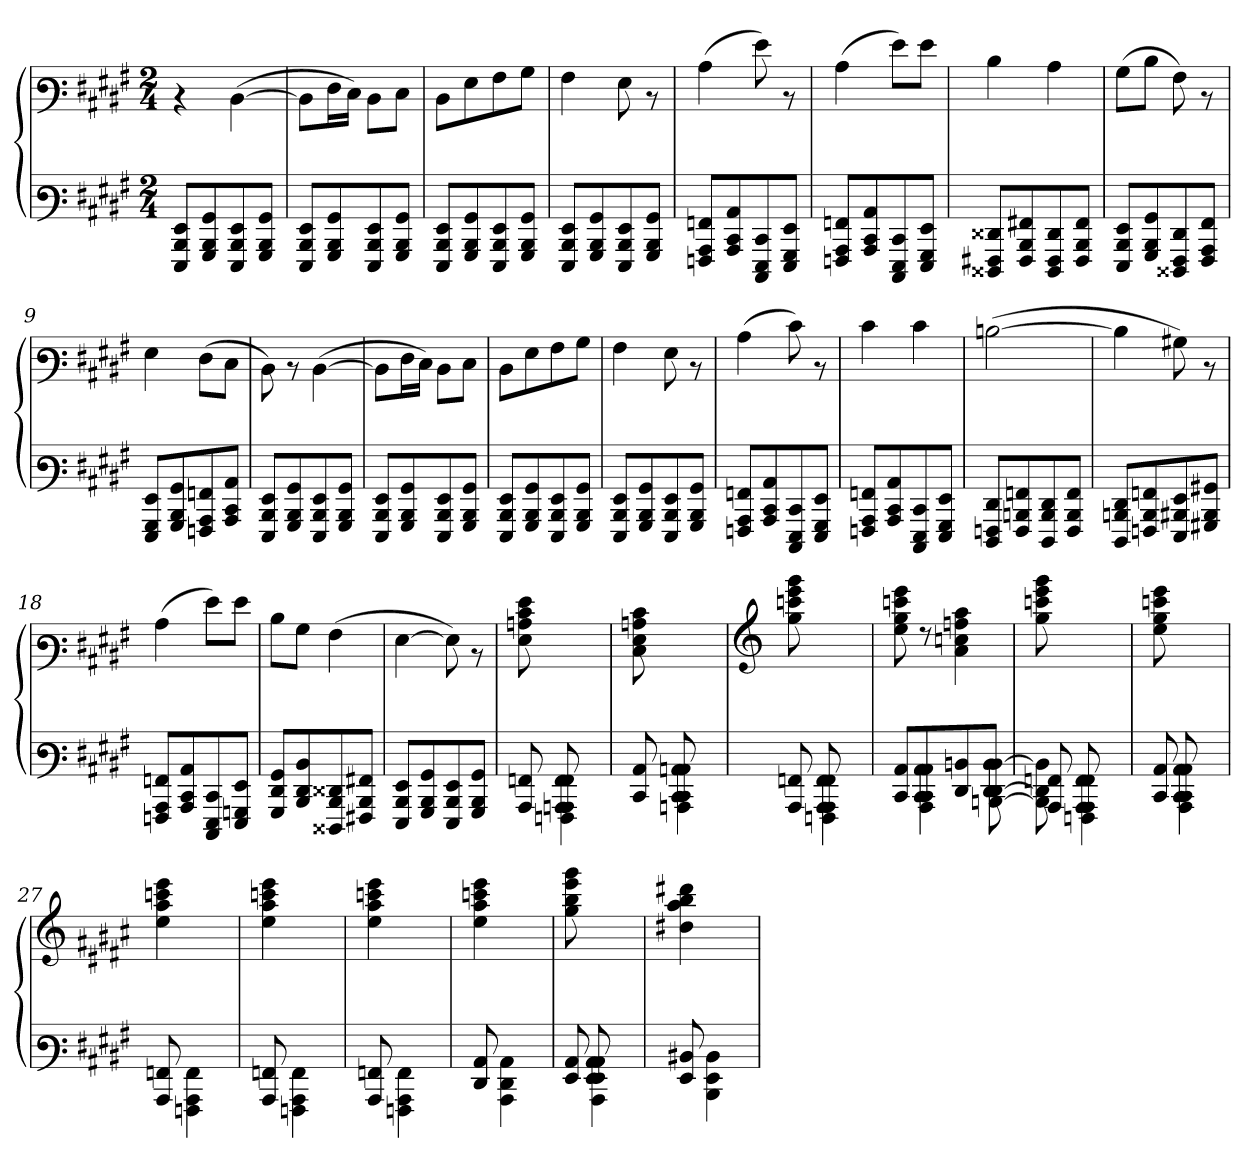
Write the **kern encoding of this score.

**kern	**kern
*part1	*part1
*staff2	*staff1
*clefF3	*clefF3
*k[f#c#g#d#a#]	*k[f#c#g#d#a#]
*M2/4	*M2/4
=1	=1
8GGG#/ 8DD#/ 8GG#/L	4rD
8BBB/ 8DD#/ 8BB/	.
8GGG#/ 8DD#/ 8GG#/	(>[>4D#\
8BBB/ 8DD#/ 8BB/J	.
=2	=2
8GGG#/ 8DD#/ 8GG#/L	8D#\L]
8BBB/ 8DD#/ 8BB/	16F#\K
.	16E\Jk)
8GGG#/ 8DD#/ 8GG#/	8D#\L
8BBB/ 8DD#/ 8BB/J	8E\J
=3	=3
8GGG#/ 8DD#/ 8GG#/L	8D#\L
8BBB/ 8DD#/ 8BB/	8G#\
8GGG#/ 8DD#/ 8GG#/	8A#\
8BBB/ 8DD#/ 8BB/J	8B\J
=4	=4
8GGG#/ 8DD#/ 8GG#/L	4A#\
8BBB/ 8DD#/ 8BB/	.
8GGG#/ 8DD#/ 8GG#/	8G#\
8BBB/ 8DD#/ 8BB/J	8rD
=5	=5
8AAAn/ 8CC#/ 8AAn/L	(>4c#\
8CC#/ 8EE/ 8C#/	.
8EEE/ 8GGG#/ 8EE/	8g#\)
8GGG#/ 8BBB/ 8GG#/J	8rD
=6	=6
8AAAn/ 8CC#/ 8AAn/L	(>4c#\
8CC#/ 8EE/ 8C#/	.
8EEE/ 8GGG#/ 8EE/	8g#\L)
8GGG#/ 8BBB/ 8GG#/J	8g#\J
=7	=7
8FFF##X/ 8AAA#X/ 8FF##X/L	4d#\
8AAA#/ 8DD#/ 8AA#X/	.
8FFF##/ 8AAA#/ 8FF##/	4c#\
8AAA#/ 8DD#/ 8AA#/J	.
!!LO:LB:g=z
=8	=8
8GGG#/ 8DD#/ 8GG#/L	(>8B\L
8BBB/ 8DD#/ 8BB/	8d#\J
8FFF##X/ 8AAA#/ 8FF#/	8A#\)
8AAA#/ 8CC#/ 8AA#/J	8rD
=9	=9
8GGG#/ 8BBB/ 8GG#/L	4G#\
8BBB/ 8DD#/ 8BB/	.
8AAAn/ 8CC#/ 8AAn/	(>8F#\L
8CC#/ 8EE/ 8C#/J	8E\J
=10	=10
8GGG#/ 8DD#/ 8GG#/L	8D#\)
8BBB/ 8DD#/ 8BB/	8rD
8GGG#/ 8DD#/ 8GG#/	(>[>4D#\
8BBB/ 8DD#/ 8BB/J	.
=11	=11
8GGG#/ 8DD#/ 8GG#/L	8D#\L]
8BBB/ 8DD#/ 8BB/	16F#\K
.	16E\Jk)
8GGG#/ 8DD#/ 8GG#/	8D#\L
8BBB/ 8DD#/ 8BB/J	8E\J
=12	=12
8GGG#/ 8DD#/ 8GG#/L	8D#\L
8BBB/ 8DD#/ 8BB/	8G#\
8GGG#/ 8DD#/ 8GG#/	8A#\
8BBB/ 8DD#/ 8BB/J	8B\J
=13	=13
8GGG#/ 8DD#/ 8GG#/L	4A#\
8BBB/ 8DD#/ 8BB/	.
8GGG#/ 8DD#/ 8GG#/	8G#\
8BBB/ 8DD#/ 8BB/J	8rD
=14	=14
8AAAn/ 8CC#/ 8AAn/L	(>4c#\
8CC#/ 8EE/ 8C#/	.
8EEE/ 8GGG#/ 8EE/	8e\)
8GGG#/ 8BBB/ 8GG#/J	8rD
=15	=15
8AAAn/ 8CC#/ 8AAn/L	4e\
8CC#/ 8EE/ 8C#/	.
8EEE/ 8GGG#/ 8EE/	4e\
8GGG#/ 8BBB/ 8GG#/J	.
!!LO:LB:g=z
=16	=16
8FFF#/ 8AAAn/ 8FF#/L	(>[>2dn\
8AAA/ 8DDn/ 8AAn/	.
8FFF#/ 8DD/ 8FF#/	.
8AAA/ 8DD/ 8AA/J	.
=17	=17
8FFF#/ 8DDn/ 8FF#/L	4d\]
8AAAn/ 8DD/ 8AAn/	.
8GGG#/ 8DD#X/ 8GG#/	8B#X\)
8BBB#X/ 8DD#/ 8BB#X/J	8rD
=18	=18
8AAAn/ 8CC#/ 8AAn/L	(>4c#\
8CC#/ 8EE/ 8C#/	.
8EEE/ 8GGG#/ 8EE/	8g#\L)
8GGG#/ 8BBBn/ 8GG#/J	8g#\J
=19	=19
8BBB/ 8FF#/ 8BB/L	8d#\L
8DD#/ 8FF#/ 8D#/	8B\J
8FFF##X/ 8DD#/ 8FF##X/	(>4A#\
8AAA#X/ 8DD#/ 8AA#X/J	.
=20	=20
8GGG#/ 8DD#/ 8GG#/L	[>4G#\
8BBB/ 8DD#/ 8BB/	.
8GGG#/ 8DD#/ 8GG#/	8G#\])
8BBB/ 8DD#/ 8BB/J	8rD
=21	=21
*^	*
8ryy	8CC#/ 8AAn/L	8G#\ 8cn\ 8e\ 8g#\L
4AAA\ 4CC\ 4AA\	8CC/ 8AA/	4ryy
.	8ryy	.
=22	=22	=22
8ryy	8EE/ 8C#/L	8E\ 8G#\ 8cn\ 8e\L
4CC\ 4EE\ 4C\	8EE/ 8C/	4ryy
.	8ryy	.
!!LO:LB:g=z
=23	=23	=23
*	*	*clefG3
8ryy	8CC#/ 8AAn/L	8ee\ 8aan\ 8ccc#\ 8eee\L
4AAA\ 4CC#\ 4AA\	8CC#/ 8AA/	4ryy
.	8ryy	.
=24	=24	=24
*	*	*^
8ryy	8EE/ 8C#/L	8cc#\ 8ee\ 8aan\ 8ccc#\	8ryy
4CC#\ 4EE\ 4C#\	8EE/ 8C#/	4.ryy	8rb
.	8FF#/ 8Dn/	.	4f#\ 4an\ 4ddn\ 4ff#\
[8DD\ [8FF#\ [8D\	8FF#/ 8D/J	.	.
*	*	*v	*v
=25	=25	=25
8DD\] 8FF#\] 8D\]	8CC#/ 8AAn/L	8ee\ 8aan\ 8ccc#\ 8eee\L
4AAA\ 4CC#\ 4AA\	8CC#/ 8AA/	4ryy
.	8ryy	.
=26	=26	=26
8ryy	8EE/ 8C#/L	8cc#\ 8ee\ 8aan\ 8ccc#\L
4CC#\ 4EE\ 4C#\	8EE/ 8C#/	4ryy
.	8ryy	.
*v	*v	*
=27	=27
8CC#/ 8AAn/L	4cc#\ 4ff#\ 4aan\ 4ccc#\
4AAA\ 4CC#\ 4AA\	.
.	8ryy
=28	=28
8CC#/ 8AAn/L	4cc#\ 4ff#\ 4aan\ 4ccc#\
4AAA\ 4CC#\ 4AA\	.
.	8ryy
!!LO:LB:g=z
=29	=29
8CC#/ 8AAn/L	4cc#\ 4ff#\ 4aan\ 4ccc#\
4AAA\ 4CC#\ 4AA\	.
.	8ryy
=30	=30
8FF#/ 8C#/L	4cc#\ 4ff#\ 4aan\ 4ccc#\
4CC#\ 4FF#\ 4C#\	.
.	8ryy
=31	=31
*^	*
8ryy	8GG#/ 8C#/L	8ee\ 8gg#\ 8ccc#\ 8eee\L
4CC#\ 4GG#\ 4C#\	8GG#/ 8C#/	4ryy
.	8ryy	.
*v	*v	*
=32	=32
8GG#/ 8D#X/L	4b#X\ 4ff#\ 4gg#\ 4bb#X\
4DD#\ 4GG#\ 4D#\	.
.	8ryy
=	=
*-	*-
